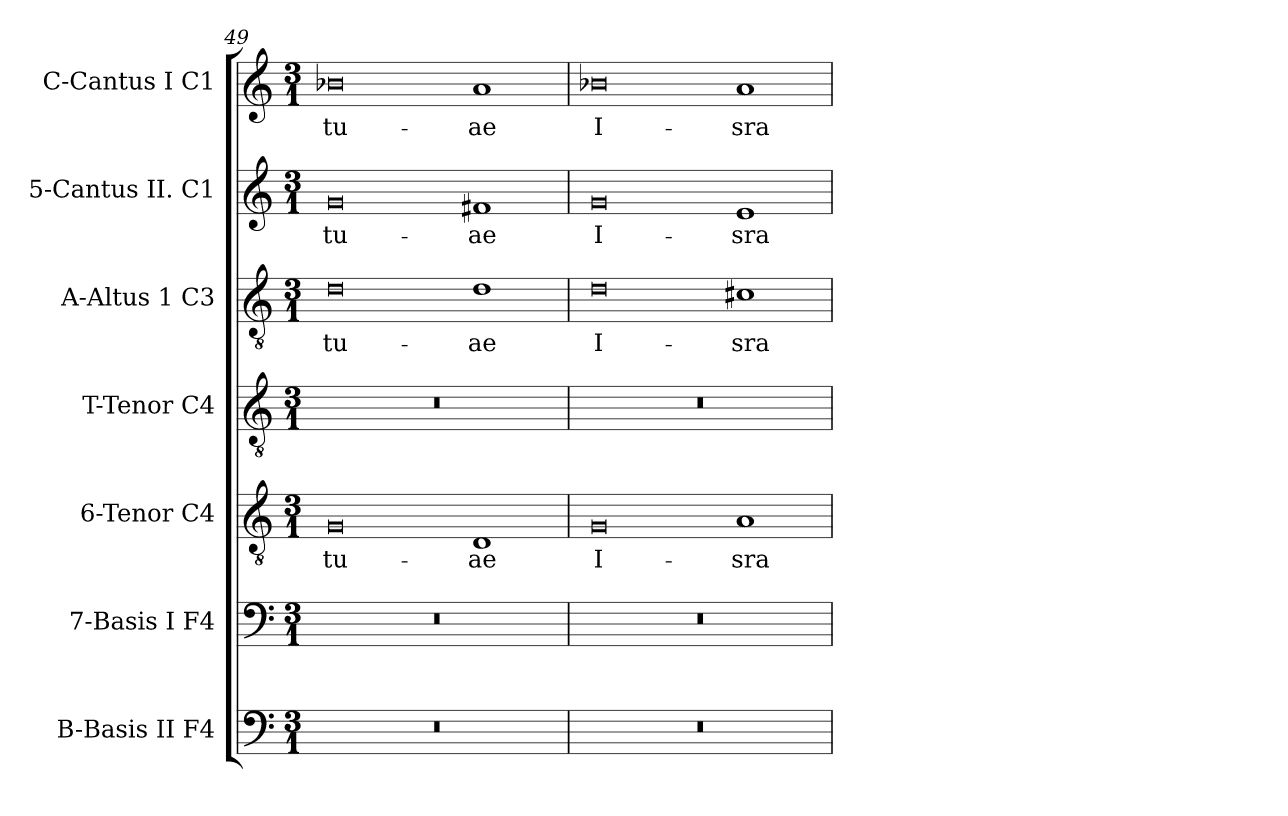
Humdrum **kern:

**kern	**kern	**kern	**text	**kern	**kern	**text	**kern	**text	**kern	**text
*part7	*part6	*part5	*part5	*part4	*part3	*part3	*part2	*part2	*part1	*part1
*staff7	*staff6	*staff5	*staff5	*staff4	*staff3	*staff3	*staff2	*staff2	*staff1	*staff1
*I"B-Basis II  F4	*I"7-Basis I  F4	*I"6-Tenor  C4	*	*I"T-Tenor  C4	*I"A-Altus 1  C3	*	*I"5-Cantus II.  C1	*	*I"C-Cantus I  C1	*
*I'B	*	*	*	*I'T	*I'A	*	*	*	*I'C	*
*clefF4	*clefF4	*clefGv2	*	*clefGv2	*clefGv2	*	*clefG2	*	*clefG2	*
*k[]	*k[]	*k[]	*	*k[]	*k[]	*	*k[]	*	*k[]	*
*C:	*C:	*C:	*	*C:	*C:	*	*C:	*	*C:	*
*M3/1	*M3/1	*M3/1	*	*M3/1	*M3/1	*	*M3/1	*	*M3/1	*
=49	=49	=49	=49	=49	=49	=49	=49	=49	=49	=49
!	!	!	!LO:LY:b:cj	!	!	!LO:LY:b:cj	!	!LO:LY:b:cj	!	!LO:LY:b:cj
0.r	0.r	0G	tu-	0.r	0d	tu-	0g	tu-	0b-X	tu-
!	!	!	!LO:LY:b:cj	!	!	!LO:LY:b:cj	!	!LO:LY:b:cj	!	!LO:LY:b:cj
.	.	1D	-ae	.	1d	-ae	1f#X	-ae	1a	-ae
=50	=50	=50	=50	=50	=50	=50	=50	=50	=50	=50
!	!	!	!LO:LY:b:cj	!	!	!LO:LY:b:cj	!	!LO:LY:b:cj	!	!LO:LY:b:cj
0.r	0.r	0G	I-	0.r	0d	I-	0g	I-	0b-X	I-
!	!	!	!LO:LY:b:cj	!	!	!LO:LY:b:cj	!	!LO:LY:b:cj	!	!LO:LY:b:cj
.	.	1A	-sra-	.	1c#X	-sra-	1e	-sra-	1a	-sra-
=	=	=	=	=	=	=	=	=	=	=
*-	*-	*-	*-	*-	*-	*-	*-	*-	*-	*-
